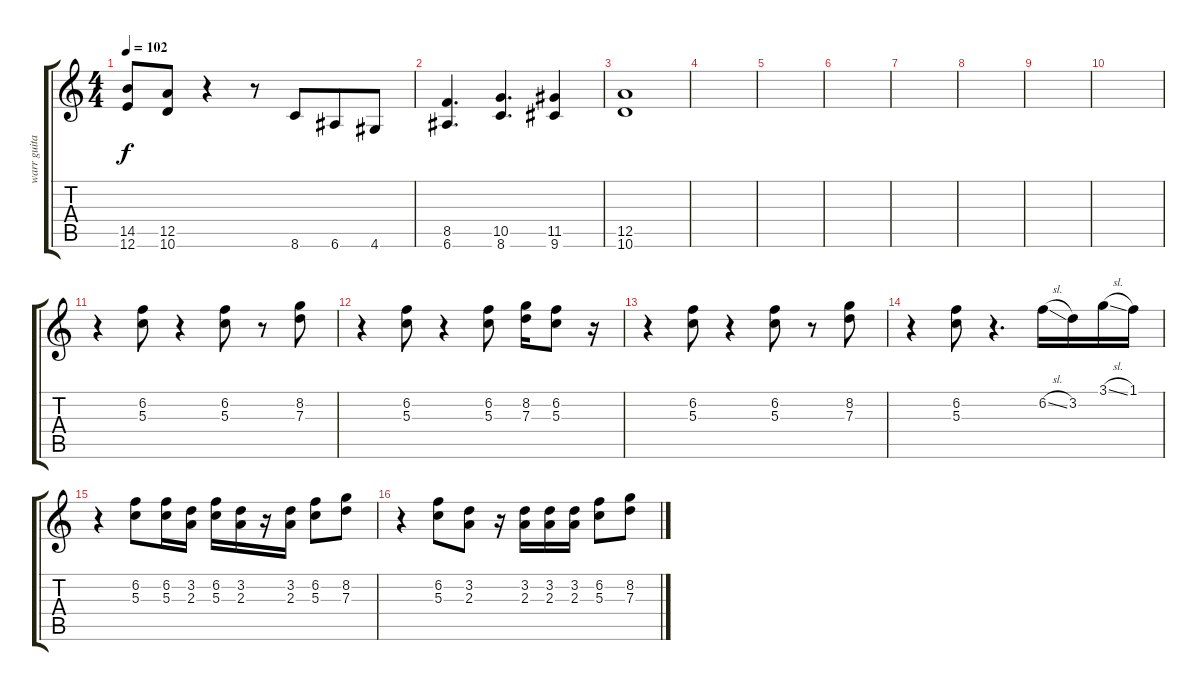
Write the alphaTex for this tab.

\track ("warr guitar's high" "warr guita") {instrument distortionguitar}
\staff {score tabs}
\tuning (E4 B3 G3 D3 A2 E2) {hide}
\ts (4 4)
\tempo 102
\clef g2
\ks c
(14.5 12.6).8{dy f} (12.5 10.6).8 r.4 r.8 8.6.8{beam merge} 6.6.8 4.6.8 |
(8.5 6.6).4{d} (10.5 8.6).4{d} (11.5 9.6).4 |
(12.5 10.6).1 |
|
|
|
|
|
|
|
r.4 (6.2 5.3).8{instrument acousticguitarsteel} r.4 (6.2 5.3).8 r.8 (8.2 7.3).8 |
r.4 (6.2 5.3).8 r.4 (6.2 5.3).8 (8.2 7.3).16 (6.2 5.3).8 r.16 |
r.4 (6.2 5.3).8 r.4 (6.2 5.3).8 r.8 (8.2 7.3).8 |
r.4 (6.2 5.3).8 r.4{d} 6.2{sl}.16 3.2.16 3.1{sl}.16 1.1.16 |
r.4 (6.2 5.3).8 (6.2 5.3).16 (3.2 2.3).16 (6.2 5.3).16 (3.2 2.3).16 r.16 (3.2 2.3).16 (6.2 5.3).8 (8.2 7.3).8 |
r.4 (6.2 5.3).8 (3.2 2.3).8 r.16 (3.2 2.3).16 (3.2 2.3).16 (3.2 2.3).16 (6.2 5.3).8 (8.2 7.3).8
